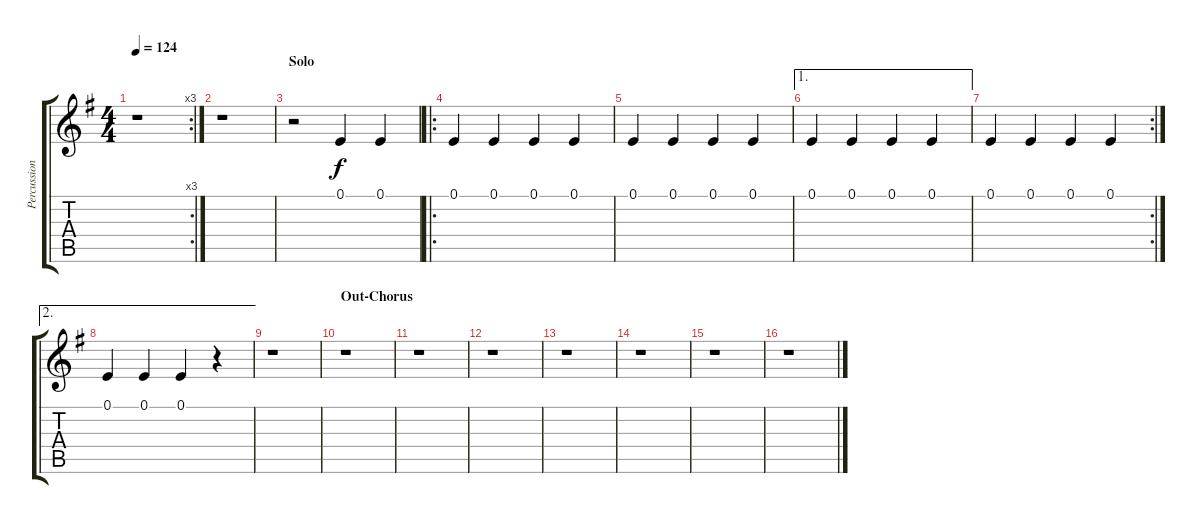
\track ("Percussion" "Percussion") {instrument woodblock}
\staff {score tabs}
\tuning (E4 B3 G3 D3 A2 E2) {hide}
\rc 3
\ts (4 4)
\tempo 124
\clef g2
\ks g
r.1{dy f} |
r.1 |
\section ("" "Solo")
r.2 0.1.4 0.1.4 |
\ro
0.1.4 0.1.4 0.1.4 0.1.4 |
0.1.4 0.1.4 0.1.4 0.1.4 |
\ae 1
0.1.4 0.1.4 0.1.4 0.1.4 |
\rc 2
0.1.4 0.1.4 0.1.4 0.1.4 |
\ae 2
0.1.4 0.1.4 0.1.4 r.4 |
r.1 |
\section ("" "Out-Chorus")
r.1 |
r.1 |
r.1 |
r.1 |
r.1 |
r.1 |
r.1
